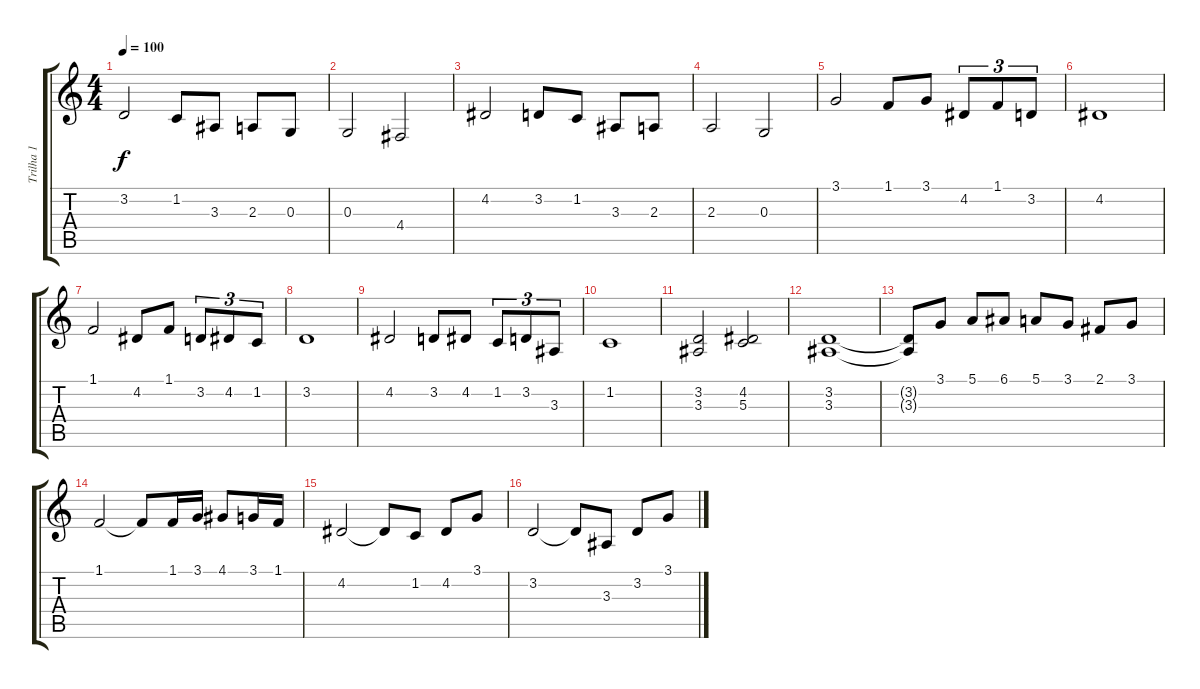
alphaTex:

\track ("Trilha 1" "Trilha 1") {instrument stringensemble1}
\staff {score tabs}
\tuning (E4 B3 G3 D3 A2 E2) {hide}
\ts (4 4)
\tempo 100
\clef g2
\ks c
3.2.2{dy f instrument stringensemble1} 1.2.8 3.3.8 2.3.8 0.3.8 |
0.3.2 4.4.2 |
4.2.2 3.2.8 1.2.8 3.3.8 2.3.8 |
2.3.2 0.3.2 |
3.1.2 1.1.8 3.1.8 4.2.8{tu (3 2)} 1.1.8{tu (3 2)} 3.2.8{tu (3 2)} |
4.2.1 |
1.1.2 4.2.8 1.1.8 3.2.8{tu (3 2)} 4.2.8{tu (3 2)} 1.2.8{tu (3 2)} |
3.2.1 |
4.2.2 3.2.8 4.2.8 1.2.8{tu (3 2)} 3.2.8{tu (3 2)} 3.3.8{tu (3 2)} |
1.2.1 |
(3.2 3.3).2 (4.2 5.3).2 |
(3.2 3.3).1 |
(3.2{t} 3.3{t}).8 3.1.8 5.1.8 6.1.8 5.1.8 3.1.8 2.1.8 3.1.8 |
1.1.2 1.1{t}.8 1.1.16 3.1.16 4.1.8 3.1.16 1.1.16 |
4.2.2 4.2{t}.8 1.2.8 4.2.8 3.1.8 |
3.2.2 3.2{t}.8 3.3.8 3.2.8 3.1.8
